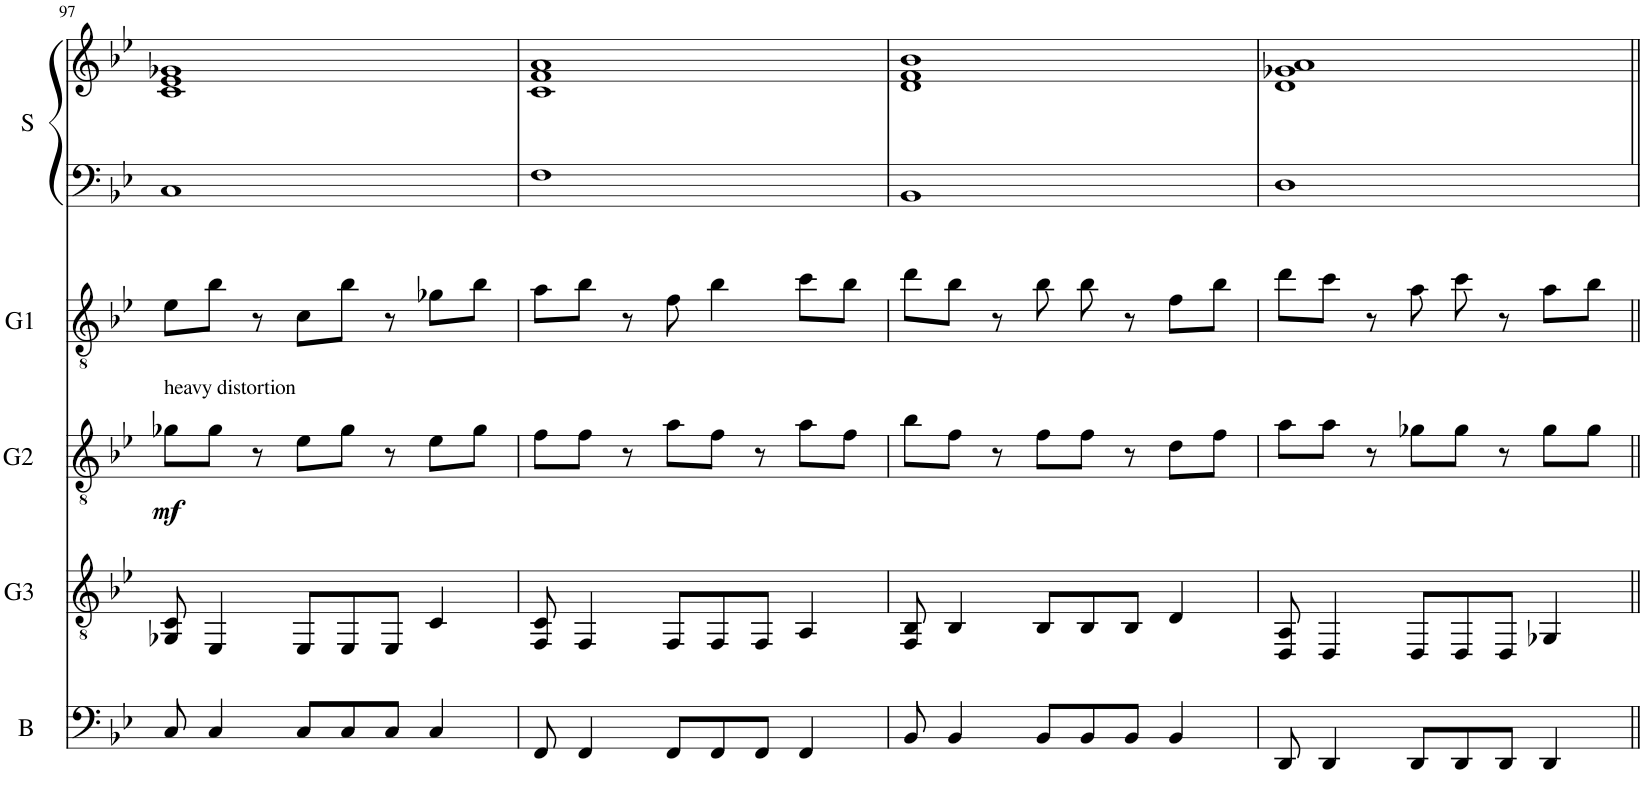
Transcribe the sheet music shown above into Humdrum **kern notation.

**kern	**kern	**kern	**dynam	**kern	**kern	**kern
*part5	*part4	*part3	*part3	*part2	*part1	*part1
*staff6	*staff5	*staff4	*staff4	*staff3	*staff2	*staff1
*I"Bass (D standard)	*I"Guitar 3 (D standard)	*I"Guitar 2 (D standard)	*	*I"Guitar 1 (D standard)	*I"Synth	*
*I'B	*I'G3	*I'G2	*	*I'G1	*I'S	*
!!LO:PB:g=z
*clefF4	*clefGv2	*clefGv2	*	*clefGv2	*clefF4	*clefG2
*Trd7c12	*	*	*	*	*	*
*k[b-e-]	*k[b-e-]	*k[b-e-]	*	*k[b-e-]	*k[b-e-]	*k[b-e-]
*M4/4	*M4/4	*M4/4	*	*M4/4	*M4/4	*M4/4
=97	=97	=97	=97	=97	=97	=97
!	!	!LO:TX:a:t=heavy distortion	!	!	!	!
!	!	!	!LO:DY:b	!	!	!
8C/	8GG-X/ 8C/	8g-X\L	mf	8e-\L	1C	1c 1e- 1g-X
4C/	4EE-/	8g-\J	.	8b-\J	.	.
.	.	8r	.	8r	.	.
8C/L	8EE-/L	8e-\L	.	8c\L	.	.
8C/	8EE-/	8g-\J	.	8b-\J	.	.
8C/J	8EE-/J	8r	.	8r	.	.
4C/	4C/	8e-\L	.	8g-X\L	.	.
.	.	8g-\J	.	8b-\J	.	.
=98	=98	=98	=98	=98	=98	=98
8FF/	8FF/ 8C/	8f\L	.	8a\L	1F	1c 1f 1a
4FF/	4FF/	8f\J	.	8b-\J	.	.
.	.	8r	.	8r	.	.
8FF/L	8FF/L	8a\L	.	8f\	.	.
8FF/	8FF/	8f\J	.	4b-\	.	.
8FF/J	8FF/J	8r	.	.	.	.
4FF/	4AA/	8a\L	.	8cc\L	.	.
.	.	8f\J	.	8b-\J	.	.
=99	=99	=99	=99	=99	=99	=99
8BB-/	8FF/ 8BB-/	8b-\L	.	8dd\L	1BB-	1d 1f 1b-
4BB-/	4BB-/	8f\J	.	8b-\J	.	.
.	.	8r	.	8r	.	.
8BB-/L	8BB-/L	8f\L	.	8b-\	.	.
8BB-/	8BB-/	8f\J	.	8b-\	.	.
8BB-/J	8BB-/J	8r	.	8r	.	.
4BB-/	4D/	8d\L	.	8f\L	.	.
.	.	8f\J	.	8b-\J	.	.
=100	=100	=100	=100	=100	=100	=100
8DD/	8DD/ 8AA/	8a\L	.	8dd\L	1D	1d 1g-X 1a
4DD/	4DD/	8a\J	.	8cc\J	.	.
.	.	8r	.	8r	.	.
8DD/L	8DD/L	8g-X\L	.	8a\	.	.
8DD/	8DD/	8g-\J	.	8cc\	.	.
8DD/J	8DD/J	8r	.	8r	.	.
4DD/	4GG-X/	8g-\L	.	8a\L	.	.
.	.	8g-\J	.	8b-\J	.	.
=||	=||	=||	=||	=||	=||	=||
*-	*-	*-	*-	*-	*-	*-
